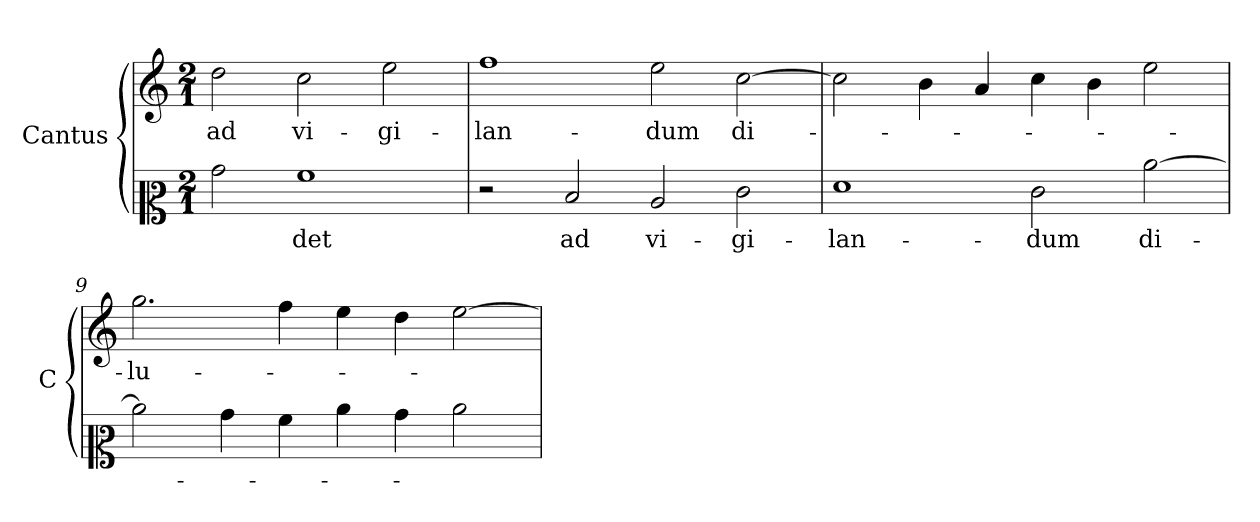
**kern	**text	**kern	**text
*part1	*part1	*part1	*part1
*staff2	*staff2	*staff1	*staff1
*I"Cantus	*	*	*
*I'C	*	*	*
*clefC2	*	*clefG2	*
*k[]	*	*k[]	*
*D:dor	*	*D:dor	*
*M2/1	*	*M2/1	*
=	=	=	=
2b	.	2dd	ad
1a	-det	2cc	vi-
.	.	2ee	-gi-
=7	=7	=7	=7
2r	.	1ff	-lan-
2d	ad	.	.
2c	vi-	2ee	-dum
2e	-gi-	[2cc	di-
=8	=8	=8	=8
1f	-lan-	2cc]	.
.	.	4b	.
.	.	4a	.
2e	-dum	4cc	.
.	.	4b	.
[2cc	di-	2ee	.
=9	=9	=9	=9
2cc]	.	2.gg	-lu-
4b	.	.	.
4a	.	4ff	.
4cc	.	4ee	.
4b	.	4dd	.
2cc	.	[2ee	.
=	=	=	=
*-	*-	*-	*-
